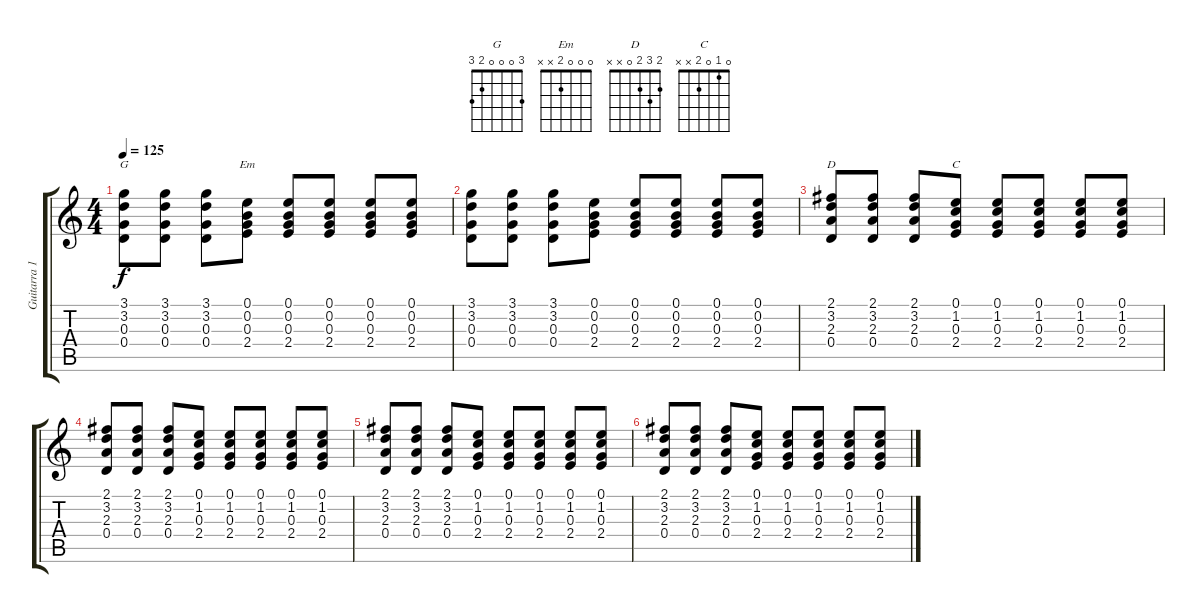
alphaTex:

\track ("Guitarra 1" "Guitarra 1") {instrument acousticguitarsteel}
\staff {score tabs}
\tuning (E4 B3 G3 D3 A2 E2) {hide}
\chord ("G" 3 0 0 0 2 3)
\chord ("Em" 0 0 0 2 x x)
\chord ("D" 2 3 2 0 x x)
\chord ("C" 0 1 0 2 x x)
\ts (4 4)
\tempo 125
\clef g2
\ks c
(3.1 3.2 0.3 0.4).8{ch "G" dy f volume 6} (3.1 3.2 0.3 0.4).8 (3.1 3.2 0.3 0.4).8 (0.1 0.2 0.3 2.4).8{ch "Em"} (0.1 0.2 0.3 2.4).8 (0.1 0.2 0.3 2.4).8 (0.1 0.2 0.3 2.4).8 (0.1 0.2 0.3 2.4).8 |
(3.1 3.2 0.3 0.4).8 (3.1 3.2 0.3 0.4).8 (3.1 3.2 0.3 0.4).8 (0.1 0.2 0.3 2.4).8 (0.1 0.2 0.3 2.4).8 (0.1 0.2 0.3 2.4).8 (0.1 0.2 0.3 2.4).8 (0.1 0.2 0.3 2.4).8 |
(2.1 3.2 2.3 0.4).8{ch "D" volume 6} (2.1 3.2 2.3 0.4).8 (2.1 3.2 2.3 0.4).8 (0.1 1.2 0.3 2.4).8{ch "C"} (0.1 1.2 0.3 2.4).8 (0.1 1.2 0.3 2.4).8 (0.1 1.2 0.3 2.4).8 (0.1 1.2 0.3 2.4).8 |
(2.1 3.2 2.3 0.4).8{volume 3} (2.1 3.2 2.3 0.4).8 (2.1 3.2 2.3 0.4).8 (0.1 1.2 0.3 2.4).8 (0.1 1.2 0.3 2.4).8 (0.1 1.2 0.3 2.4).8 (0.1 1.2 0.3 2.4).8 (0.1 1.2 0.3 2.4).8 |
(2.1 3.2 2.3 0.4).8{volume 6} (2.1 3.2 2.3 0.4).8 (2.1 3.2 2.3 0.4).8 (0.1 1.2 0.3 2.4).8{volume 0} (0.1 1.2 0.3 2.4).8 (0.1 1.2 0.3 2.4).8 (0.1 1.2 0.3 2.4).8 (0.1 1.2 0.3 2.4).8 |
(2.1 3.2 2.3 0.4).8 (2.1 3.2 2.3 0.4).8 (2.1 3.2 2.3 0.4).8 (0.1 1.2 0.3 2.4).8 (0.1 1.2 0.3 2.4).8 (0.1 1.2 0.3 2.4).8 (0.1 1.2 0.3 2.4).8 (0.1 1.2 0.3 2.4).8
